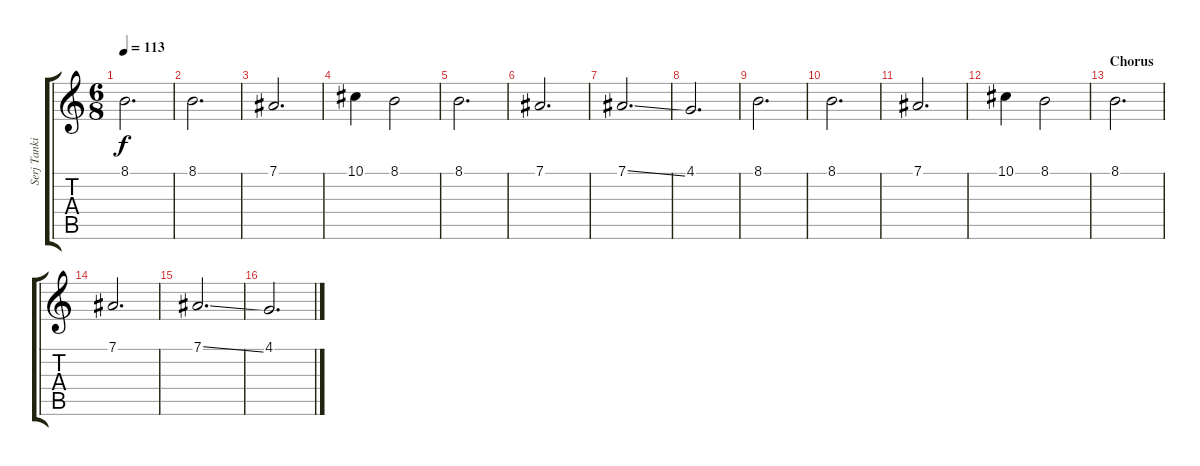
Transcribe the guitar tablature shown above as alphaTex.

\track ("Serj Tankian" "Serj Tanki") {instrument panflute}
\staff {score tabs}
\tuning (Eb4 Bb3 Gb3 Db3 Ab2 Db2) {hide}
\ts (6 8)
\tempo 113
\clef g2
\ks c
8.1.2{d dy f} |
8.1.2{d} |
7.1.2{d} |
10.1.4 8.1.2 |
8.1.2{d} |
7.1.2{d} |
7.1{ss}.2{d} |
4.1.2{d} |
8.1.2{d} |
8.1.2{d} |
7.1.2{d} |
10.1.4 8.1.2 |
\section ("" "Chorus")
8.1.2{d} |
7.1.2{d} |
7.1{ss}.2{d} |
4.1.2{d}
